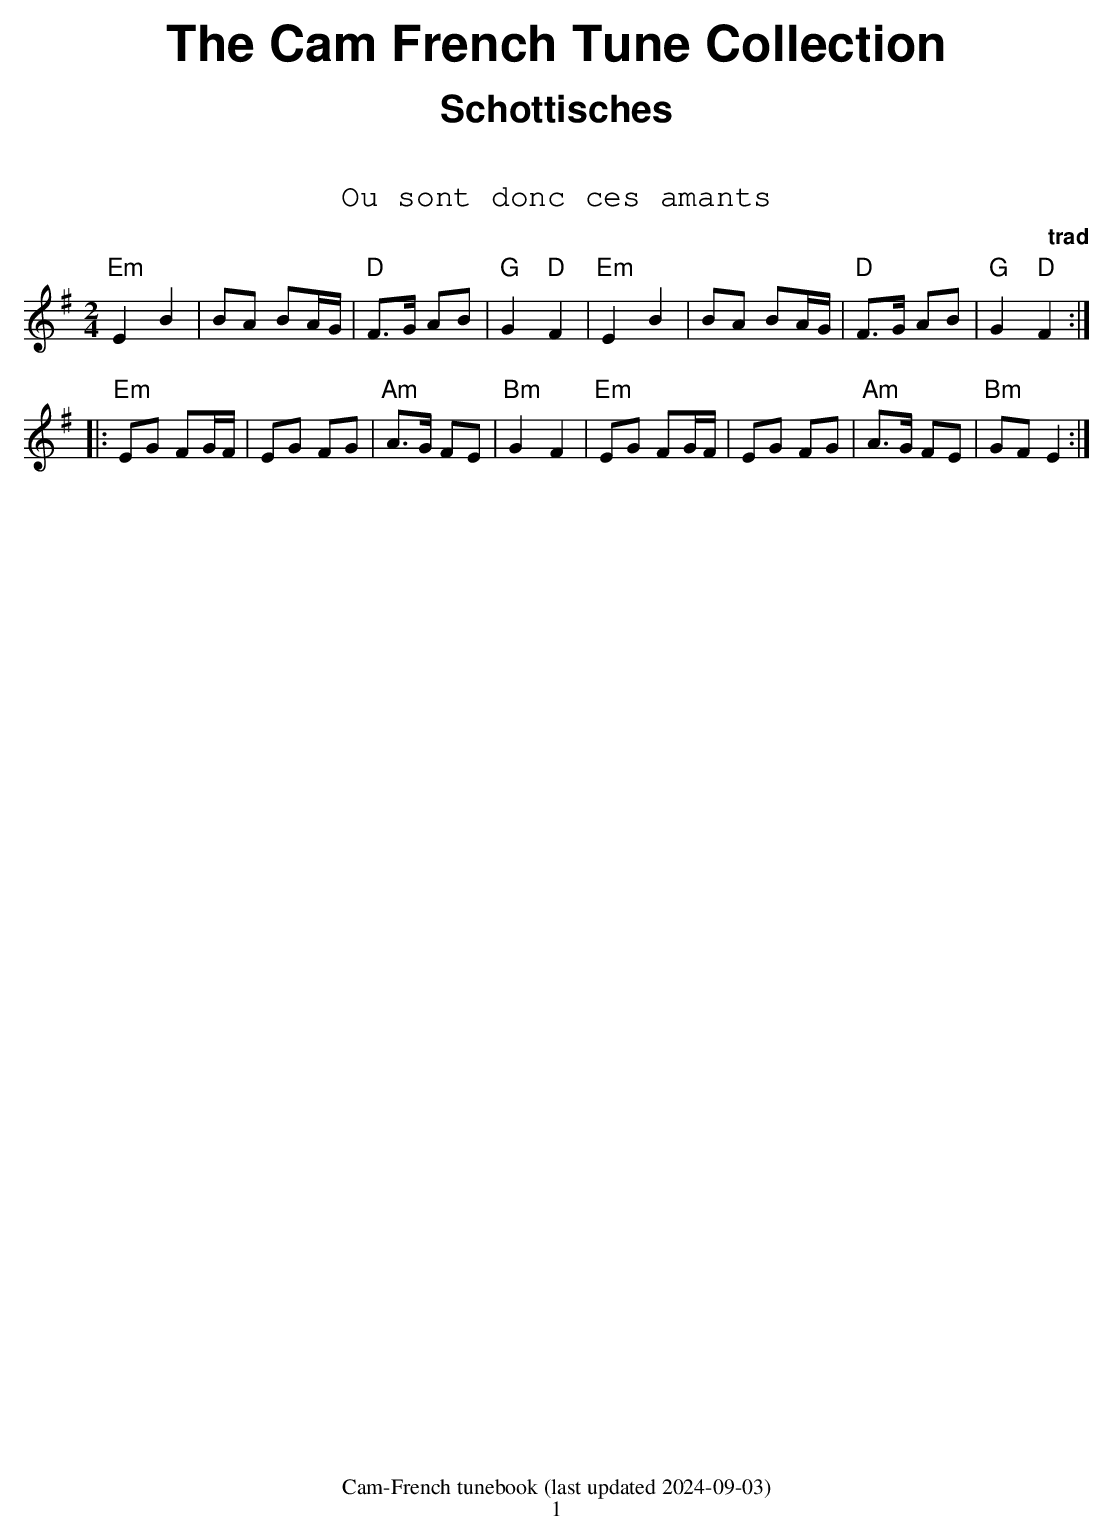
X:1
T:Ou sont donc ces amants
C:trad
M:2/4
L:1/8
K:Em
"Em"E2 B2 | BA BA/2G/2 | "D"F3/2G/2 AB | "G"G2 "D"F2 |\
"Em"E2 B2 | BA BA/2G/2 | "D"F3/2G/2 AB | "G"G2 "D"F2 :|
|:\
"Em"EG FG/2F/2 | EG FG | "Am"A3/2G/2 FE |"Bm" G2 F2 |\
"Em"EG FG/2F/2 | EG FG |"Am" A3/2G/2 FE | "Bm"GF E2 :|
